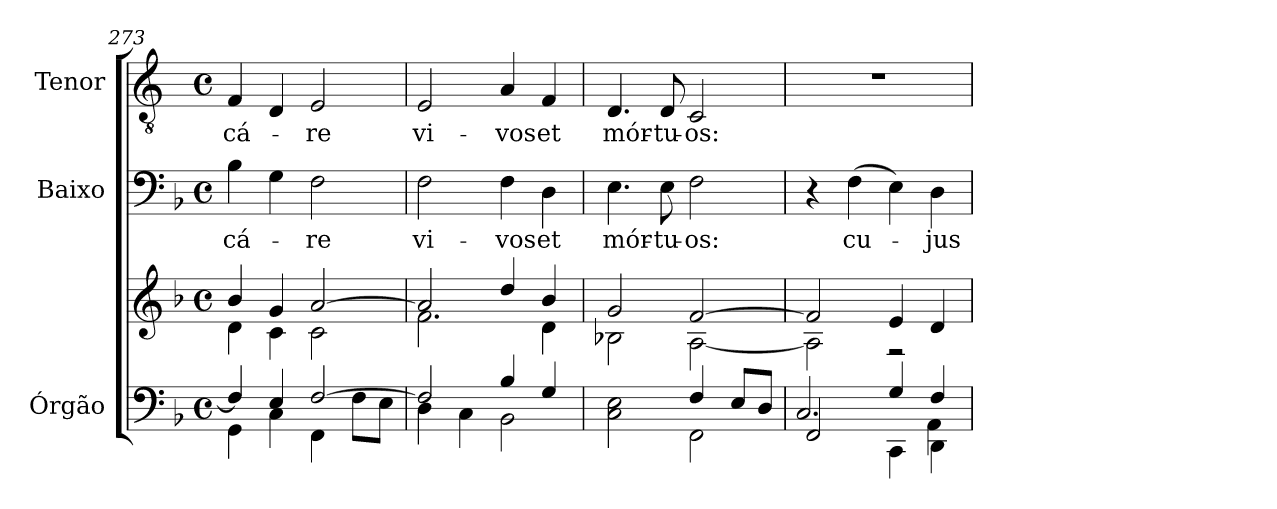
**kern	**kern	**kern	**text	**kern	**text
*part3	*part3	*part2	*part2	*part1	*part1
*staff4	*staff3	*staff2	*staff2	*staff1	*staff1
*I"Órgão	*	*I"Baixo	*	*I"Tenor	*
*I'Órg.	*	*	*	*I'Tr.	*
*clefF4	*clefG2	*clefF4	*	*clefGv2	*
*	*	*	*	*ITrd4c7	*
*k[b-]	*k[b-]	*k[b-]	*	*k[b-]	*
*F:	*F:	*F:	*	*F:	*
*M4/4	*M4/4	*M4/4	*	*M4/4	*
*met(c)	*met(c)	*met(c)	*	*met(c)	*
=273	=273	=273	=273	=273	=273
*^	*^	*	*	*	*
!	!	!	!	!	!LO:LY:b:color=#000000	!	!
!	!	!	!	!	!	!	!LO:LY:b:color=#000000
4Fi/]	4GGi\	4b-i/	4di\	4B-i\	-cá-	4BB-i/	-cá-
4Ei/	4Ci\	4gi/	4ci\	4Gi\	.	4GGi/	.
!	!	!	!	!	!LO:LY:b:color=#000000	!	!
!	!	!	!	!	!	!	!LO:LY:b:color=#000000
[>2Fi/	4FFi\	[>2ai/	2ci\	2Fi\	-re	2AAi/	-re
.	8Fi\L	.	.	.	.	.	.
.	8Ei\J	.	.	.	.	.	.
=274	=274	=274	=274	=274	=274	=274	=274
!	!	!	!	!	!LO:LY:b:color=#000000	!	!
!	!	!	!	!	!	!	!LO:LY:b:color=#000000
2Fi/]	4Di\	2ai/]	2.fi\	2Fi\	vi-	2AAi/	vi-
.	4Ci\	.	.	.	.	.	.
!	!	!	!	!	!LO:LY:b:color=#000000	!	!
!	!	!	!	!	!	!	!LO:LY:b:color=#000000
4B-i/	2BB-i\	4ddi/	.	4Fi\	-vos	4Di/	-vos
!	!	!	!	!	!LO:LY:b:color=#000000	!	!
!	!	!	!	!	!	!	!LO:LY:b:color=#000000
4Gi/	.	4b-i/	4di\	4Di\	et	4BB-i/	et
!!LO:LB:g=z
=275	=275	=275	=275	=275	=275	=275	=275
!	!	!	!	!	!LO:LY:b:color=#000000	!	!
!	!	!	!	!	!	!	!LO:LY:b:color=#000000
2ryy	2Ci\ 2Ei	2gi/	2B-Xi\	4.Ei\	mór-	4.GGi/	mór-
!	!	!	!	!	!LO:LY:b:color=#000000	!	!
!	!	!	!	!	!	!	!LO:LY:b:color=#000000
.	.	.	.	8Ei\	-tu-	8GGi/	-tu-
!	!	!	!	!	!LO:LY:b:color=#000000	!	!
!	!	!	!	!	!	!	!LO:LY:b:color=#000000
4Fi/	2FFi\	[>2fi/	[<2Ai\	2Fi\	-os:	2FFi/	-os:
8Ei/L	.	.	.	.	.	.	.
8Di/J	.	.	.	.	.	.	.
=276	=276	=276	=276	=276	=276	=276	=276
*	*^	*	*	*	*	*	*
2ryy	2FFi/	2.Ci/	2fi/]	2Ai\]	4r	.	1r	.
!	!	!	!	!	!	!LO:LY:b:color=#000000	!	!
.	.	.	.	.	(4Fi\	cu-	.	.
4Gi/	4CCi\	.	4ei/	2r	4Ei\)	.	.	.
!	!	!	!	!	!	!LO:LY:b:color=#000000	!	!
4Fi/	4DDi\	4AAi\	4di/	.	4Di\	-jus	.	.
*v	*v	*v	*	*	*	*	*	*
*	*v	*v	*	*	*	*
=	=	=	=	=	=
*-	*-	*-	*-	*-	*-
